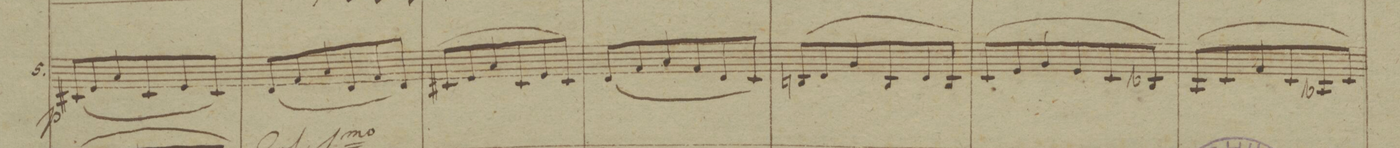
**kern	**dynam
*I"5.	*
*clefG2	*
*k[b-]	*
*M3/4	*
8c#X/L	p
8e/	.
8a/	.
8c#/	.
8e/	.
8c#/J	.
=16	=16
(8d/L	.
8f/	.
8a/	.
8d/	.
8f/	.
8d/J)	.
=17	=17
(>8c#X/L	.
8e/	.
8a/	.
8c#/	.
8e/	.
8c#/J)	.
=18	=18
(8d/L	.
8f/	.
8a/	.
8f/	.
8d/	.
8c/J)	.
=19	=19
(>8Bn/L	.
8d/	.
8g/	.
8B/	.
8d/	.
8B/J)	.
=20	=20
(>8c/L	.
8e/	.
8g/	.
8e/	.
8c/	.
8B-X/J)	.
=21	=21
(>8A/L	.
8c/	.
8f/	.
8c/	.
8A-X/	.
8c/J)	.
=22	=22
*-	*-
